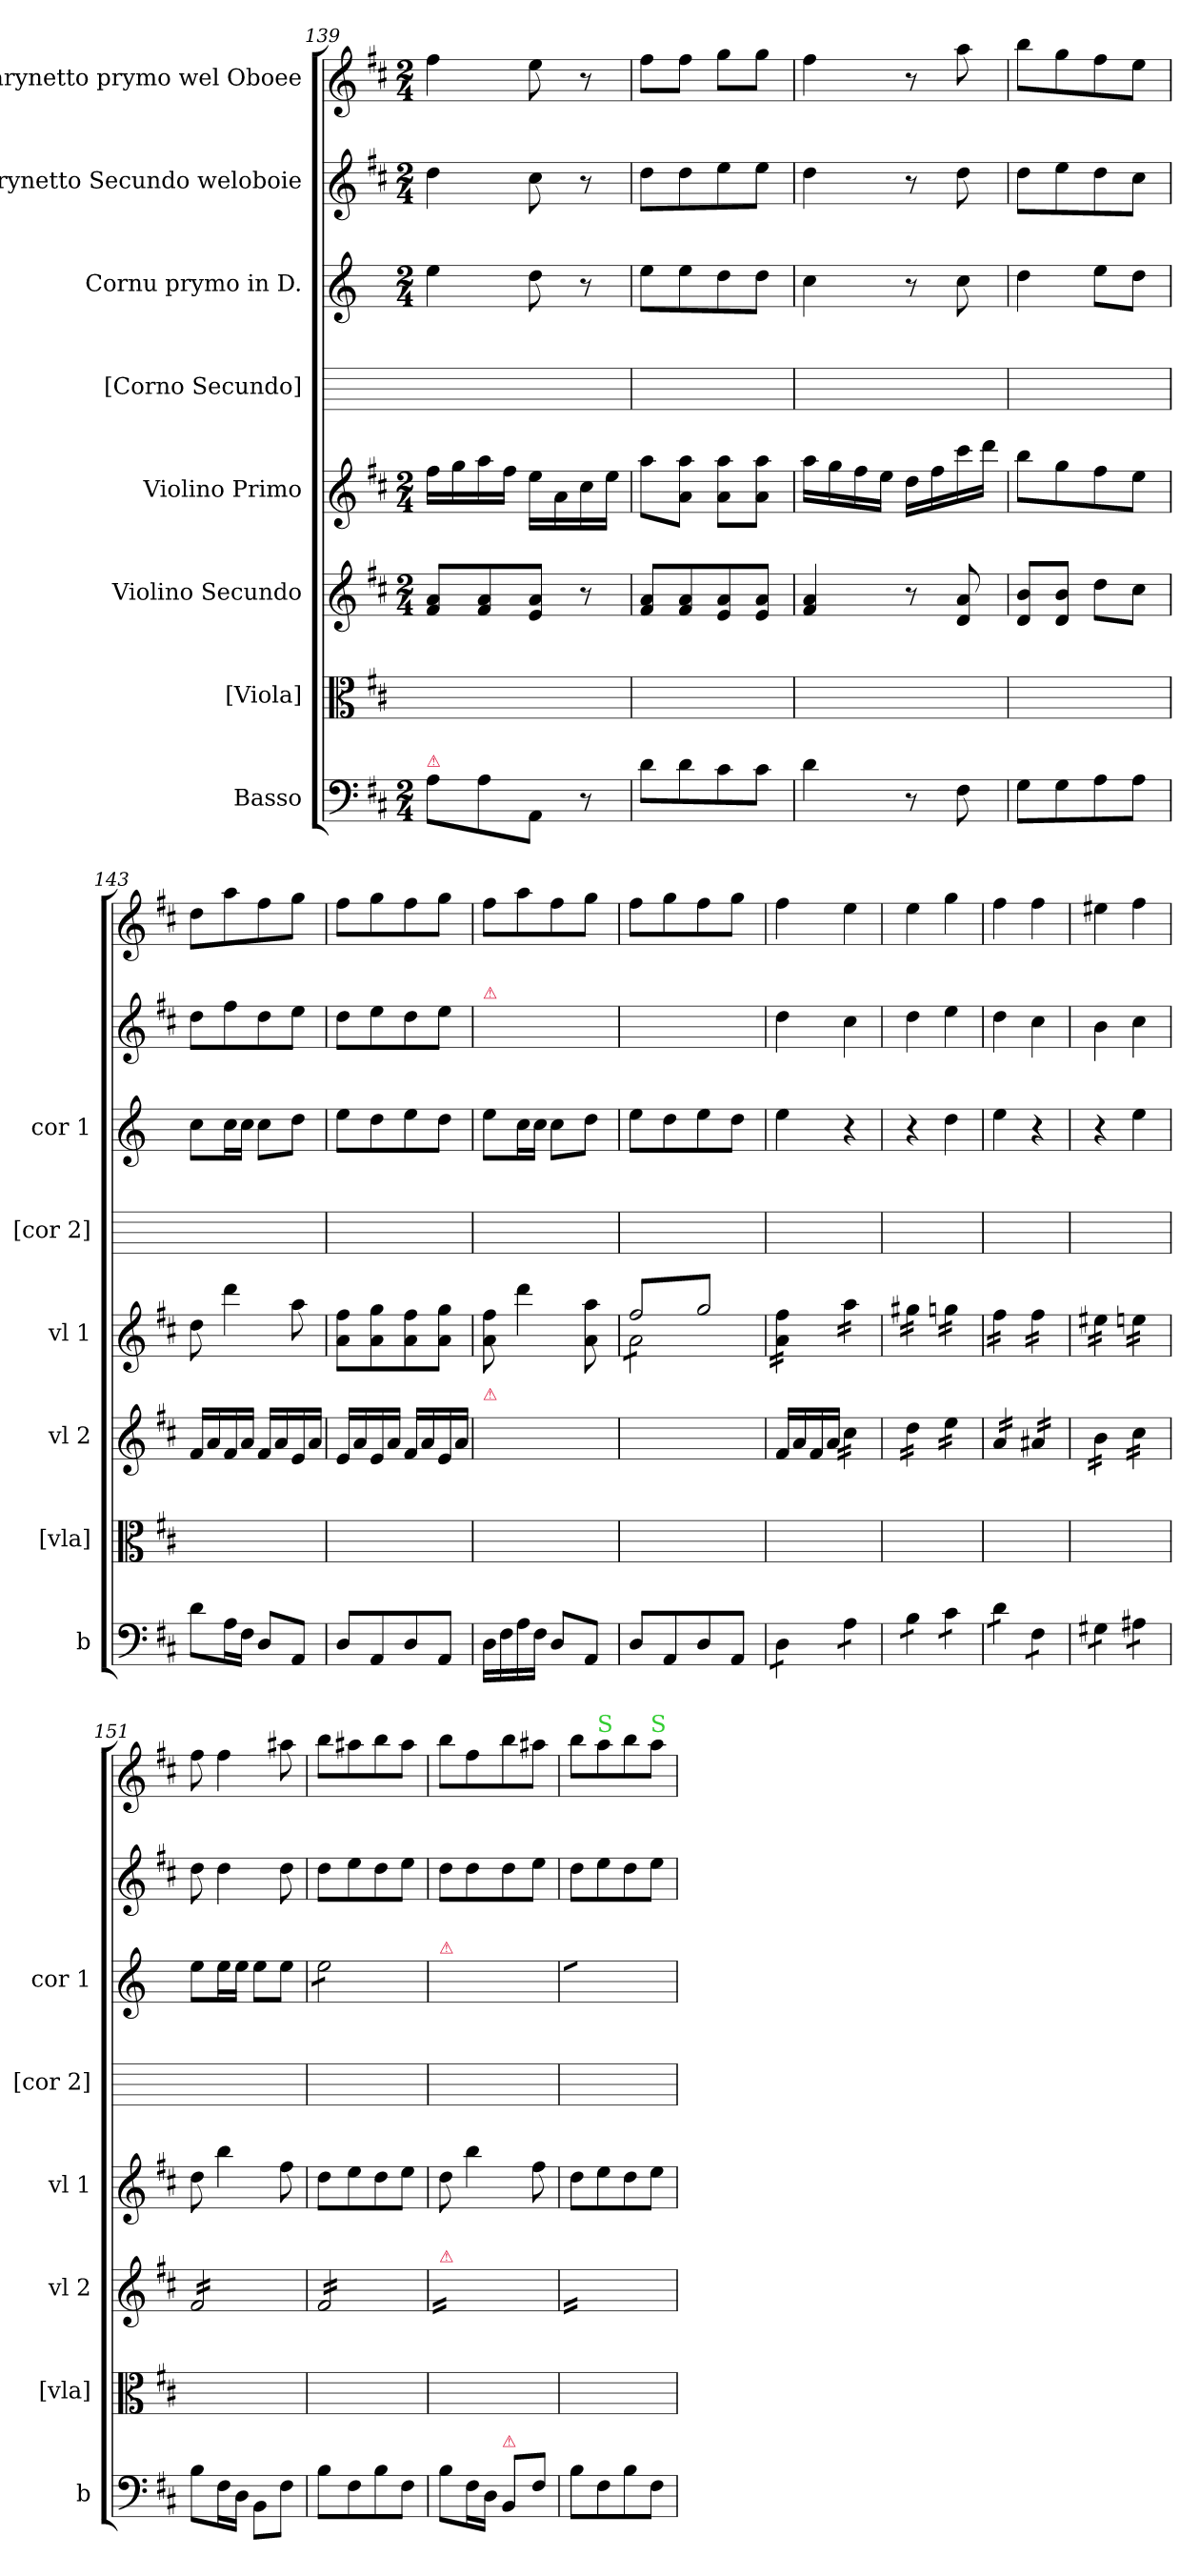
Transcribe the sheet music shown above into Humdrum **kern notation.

**kern	**kern	**kern	**kern	**kern	**kern	**kern	**kern
*part8	*part7	*part6	*part5	*part4	*part3	*part2	*part1
*staff8	*staff7	*staff6	*staff5	*staff4	*staff3	*staff2	*staff1
*I"Basso	*I"[Viola]	*I"Violino Secundo	*I"Violino Primo	*I"[Corno Secundo]	*I"Cornu prymo in D.	*I"Clarynetto Secundo weloboie	*I"Clarynetto prymo wel Oboee
*I'b	*I'[vla]	*I'vl 2	*I'vl 1	*I'[cor 2]	*I'cor 1	*	*
*clefF4	*clefC3	*clefG2	*clefG2	*	*clefG2	*clefG2	*clefG2
*	*	*	*	*	*ITrd6c10	*	*
*k[f#c#]	*k[f#c#]	*k[f#c#]	*k[f#c#]	*	*k[f#c#]	*k[f#c#]	*k[f#c#]
*M2/4	*	*M2/4	*M2/4	*	*M2/4	*M2/4	*M2/4
=139	=139	=139	=139	=139	=139	=139	=139
!LO:TX:a:color=crimson:t=⚠	!	!	!	!	!	!	!
8A\L	2ryy	8f#/ 8a/L	16ff#\LL	2ryy	4f#\	4dd\	4ff#\
.	.	.	16gg\	.	.	.	.
8A\	.	8f#/ 8a/	16aa\	.	.	.	.
.	.	.	16ff#\JJ	.	.	.	.
8AA/J	.	8e/ 8a/J	16ee\LL	.	8e\	8cc#\	8ee\
.	.	.	16a\	.	.	.	.
8r	.	8r	16cc#\	.	8r	8r	8r
.	.	.	16ee\JJ	.	.	.	.
=140	=140	=140	=140	=140	=140	=140	=140
8d\L	2ryy	8f#/ 8a/L	8aa\L	2ryy	8f#\L	8dd\L	8ff#\L
8d\	.	8f#/ 8a/	8a\ 8aa\J	.	8f#\	8dd\	8ff#\J
8c#\	.	8e/ 8a/	8a\ 8aa\L	.	8e\	8ee\	8gg\L
8c#\J	.	8e/ 8a/J	8a\ 8aa\J	.	8e\J	8ee\J	8gg\J
=141	=141	=141	=141	=141	=141	=141	=141
4d\	2ryy	4f#/ 4a/	16aa\LL	2ryy	4d\	4dd\	4ff#\
.	.	.	16gg\	.	.	.	.
.	.	.	16ff#\	.	.	.	.
.	.	.	16ee\JJ	.	.	.	.
8r	.	8r	16dd\LL	.	8r	8r	8r
.	.	.	16ff#\	.	.	.	.
8F#\	.	8d/ 8a/	16ccc#\	.	8d\	8dd\	8aa\
.	.	.	16ddd\JJ	.	.	.	.
=142	=142	=142	=142	=142	=142	=142	=142
8G\L	2ryy	8d/ 8b/L	8bb\L	2ryy	4e\	8dd\L	8bb\L
8G\	.	8d/ 8b/J	8gg\	.	.	8ee\	8gg\
8A\	.	8dd\L	8ff#\	.	8f#\L	8dd\	8ff#\
8A\J	.	8cc#\J	8ee\J	.	8e\J	8cc#\J	8ee\J
=143	=143	=143	=143	=143	=143	=143	=143
8d\L	2ryy	16f#/LL	8dd\	2ryy	8d\L	8dd\L	8dd\L
.	.	16a/	.	.	.	.	.
16A\L	.	16f#/	4ddd\	.	16d\L	8ff#\	8aa\
16F#\JJ	.	16a/JJ	.	.	16d\JJ	.	.
8D/L	.	16f#/LL	.	.	8d\L	8dd\	8ff#\
.	.	16a/	.	.	.	.	.
8AA/J	.	16e/	8aa\	.	8e\J	8ee\J	8gg\J
.	.	16a/JJ	.	.	.	.	.
=144	=144	=144	=144	=144	=144	=144	=144
8D/L	2ryy	16e/LL	8a\ 8ff#\L	2ryy	8f#\L	8dd\L	8ff#\L
.	.	16a/	.	.	.	.	.
8AA/	.	16e/	8a\ 8gg\	.	8e\	8ee\	8gg\
.	.	16a/JJ	.	.	.	.	.
8D/	.	16f#/LL	8a\ 8ff#\	.	8f#\	8dd\	8ff#\
.	.	16a/	.	.	.	.	.
8AA/J	.	16e/	8a\ 8gg\J	.	8e\J	8ee\J	8gg\J
.	.	16a/JJ	.	.	.	.	.
=145	=145	=145	=145	=145	=145	=145	=145
!	!	!	!	!	!	!LO:TX:a:color=crimson:t=⚠	!
!	!	!LO:TX:a:color=crimson:t=⚠	!	!	!	!	!
16D\LL	2ryy	16f#/LLyy	8a\ 8ff#\	2ryy	8f#\L	8dd\Lyy	8ff#\L
16F#\	.	16a/yy	.	.	.	.	.
16A\	.	16f#/yy	4ddd\	.	16d\L	8ff#\yy	8aa\
16F#\JJ	.	16a/JJyy	.	.	16d\JJ	.	.
8D/L	.	16f#/LLyy	.	.	8d\L	8dd\yy	8ff#\
.	.	16a/yy	.	.	.	.	.
8AA/J	.	16e/yy	8a\ 8aa\	.	8e\J	8ee\Jyy	8gg\J
.	.	16a/JJyy	.	.	.	.	.
=146	=146	=146	=146	=146	=146	=146	=146
*	*	*	*^	*	*	*	*
*	*	*	*tremolo	*	*	*	*	*
8D/L	2ryy	16e/LLyy	8ff#/L	8a\L	2ryy	8f#\L	8dd\Lyy	8ff#\L
.	.	16a/yy	.	.	.	.	.	.
8AA/	.	16e/yy	8gg/	8a\	.	8e\	8ee\yy	8gg\
.	.	16a/JJyy	.	.	.	.	.	.
8D/	.	16f#/LLyy	8ff#/	8a\	.	8f#\	8dd\yy	8ff#\
.	.	16a/yy	.	.	.	.	.	.
8AA/J	.	16e/yy	8gg/J	8a\J	.	8e\J	8ee\Jyy	8gg\J
.	.	16a/JJyy	.	.	.	.	.	.
*	*	*	*v	*v	*	*	*	*
=147	=147	=147	=147	=147	=147	=147	=147
*tremolo	*	*	*	*	*	*	*
8D\L	2ryy	16f#/LL	16a\ 16ff#\LL	2ryy	4f#\	4dd\	4ff#\
.	.	16a/	16a\ 16ff#\	.	.	.	.
8D\J	.	16f#/	16a\ 16ff#\	.	.	.	.
.	.	16a/JJ	16a\ 16ff#\JJ	.	.	.	.
*	*	*tremolo	*	*	*	*	*
8A\L	.	16cc#\LL	16aa\LL	.	4r	4cc#\	4ee\
.	.	16cc#\	16aa\	.	.	.	.
8A\J	.	16cc#\	16aa\	.	.	.	.
.	.	16cc#\JJ	16aa\JJ	.	.	.	.
=148	=148	=148	=148	=148	=148	=148	=148
8B\L	2ryy	16dd\LL	16gg#X\LL	2ryy	4r	4dd\	4ee\
.	.	16dd\	16gg#X\	.	.	.	.
8B\J	.	16dd\	16gg#X\	.	.	.	.
.	.	16dd\JJ	16gg#X\JJ	.	.	.	.
8c#\L	.	16ee\LL	16ggn\LL	.	4e\	4ee\	4gg\
.	.	16ee\	16ggn\	.	.	.	.
8c#\J	.	16ee\	16ggn\	.	.	.	.
.	.	16ee\JJ	16ggn\JJ	.	.	.	.
=149	=149	=149	=149	=149	=149	=149	=149
8d\L	2ryy	16a/LL	16ff#\LL	2ryy	4f#\	4dd\	4ff#\
.	.	16a/	16ff#\	.	.	.	.
8d\J	.	16a/	16ff#\	.	.	.	.
.	.	16a/JJ	16ff#\JJ	.	.	.	.
8F#\L	.	16a#X/LL	16ff#\LL	.	4r	4cc#\	4ff#\
.	.	16a#X/	16ff#\	.	.	.	.
8F#\J	.	16a#X/	16ff#\	.	.	.	.
.	.	16a#X/JJ	16ff#\JJ	.	.	.	.
=150	=150	=150	=150	=150	=150	=150	=150
8G#X\L	2ryy	16b\LL	16ee#X\LL	2ryy	4r	4b\	4ee#X\
.	.	16b\	16ee#X\	.	.	.	.
8G#X\J	.	16b\	16ee#X\	.	.	.	.
.	.	16b\JJ	16ee#X\JJ	.	.	.	.
8A#X\L	.	16cc#\LL	16een\LL	.	4f#\	4cc#\	4ff#\
.	.	16cc#\	16een\	.	.	.	.
8A#X\J	.	16cc#\	16een\	.	.	.	.
*Xtremolo	*	*	*	*	*	*	*
.	.	16cc#\JJ	16een\JJ	.	.	.	.
*	*	*	*Xtremolo	*	*	*	*
=151	=151	=151	=151	=151	=151	=151	=151
8B\L	2ryy	16f#/LL	8dd\	2ryy	8f#\L	8dd\	8ff#\
.	.	16f#/	.	.	.	.	.
16F#\L	.	16f#/	4bb\	.	16f#\L	4dd\	4ff#\
16D\JJ	.	16f#/	.	.	16f#\JJ	.	.
8BB\L	.	16f#/	.	.	8f#\L	.	.
.	.	16f#/	.	.	.	.	.
8F#\J	.	16f#/	8ff#\	.	8f#\J	8dd\	8aa#X\
.	.	16f#/JJ	.	.	.	.	.
=152	=152	=152	=152	=152	=152	=152	=152
*	*	*	*	*	*tremolo	*	*
8B\L	2ryy	16f#/LL	8dd\L	2ryy	8f#\L	8dd\L	8bb\L
.	.	16f#/	.	.	.	.	.
8F#\	.	16f#/	8ee\	.	8f#\	8ee\	8aa#X\
.	.	16f#/	.	.	.	.	.
8B\	.	16f#/	8dd\	.	8f#\	8dd\	8bb\
.	.	16f#/	.	.	.	.	.
8F#\J	.	16f#/	8ee\J	.	8f#\J	8ee\J	8aa#\J
*	*	*	*	*	*Xtremolo	*	*
.	.	16f#/JJ	.	.	.	.	.
=153	=153	=153	=153	=153	=153	=153	=153
!	!	!	!	!	!LO:TX:a:color=crimson:t=⚠	!	!
!	!	!LO:TX:a:color=crimson:t=⚠	!	!	!	!	!
8B\L	2ryy	16f#/yyLL	8dd\	2ryy	8f#\Lyy	8dd\L	8bb\L
.	.	16f#/yy	.	.	.	.	.
16F#\L	.	16f#/yy	4bb\	.	16f#\Lyy	8dd\	8ff#\
16D\JJ	.	16f#/yy	.	.	16f#\JJyy	.	.
!LO:TX:a:color=crimson:t=⚠	!	!	!	!	!	!	!
8BB/L	.	16f#/yy	.	.	8f#\Lyy	8dd\	8bb\
.	.	16f#/yy	.	.	.	.	.
8F#\J	.	16f#/yy	8ff#\	.	8f#\Jyy	8ee\J	8aa#X\J
.	.	16f#/yyJJ	.	.	.	.	.
=154	=154	=154	=154	=154	=154	=154	=154
*	*	*	*	*	*tremolo	*	*
8B\L	2ryy	16f#/yyLL	8dd\L	2ryy	8f#\yyL	8dd\L	8bb\L
.	.	16f#/yy	.	.	.	.	.
!	!	!	!	!	!	!	!LO:TX:a:color=limegreen:t=S
8F#\	.	16f#/yy	8ee\	.	8f#\yy	8ee\	8aa\
.	.	16f#/yy	.	.	.	.	.
8B\	.	16f#/yy	8dd\	.	8f#\yy	8dd\	8bb\
.	.	16f#/yy	.	.	.	.	.
!	!	!	!	!	!	!	!LO:TX:a:color=limegreen:t=S
8F#\J	.	16f#/yy	8ee\J	.	8f#\yyJ	8ee\J	8aa\J
*	*	*	*	*	*Xtremolo	*	*
.	.	16f#/yyJJ	.	.	.	.	.
*	*	*Xtremolo	*	*	*	*	*
=	=	=	=	=	=	=	=
*-	*-	*-	*-	*-	*-	*-	*-
